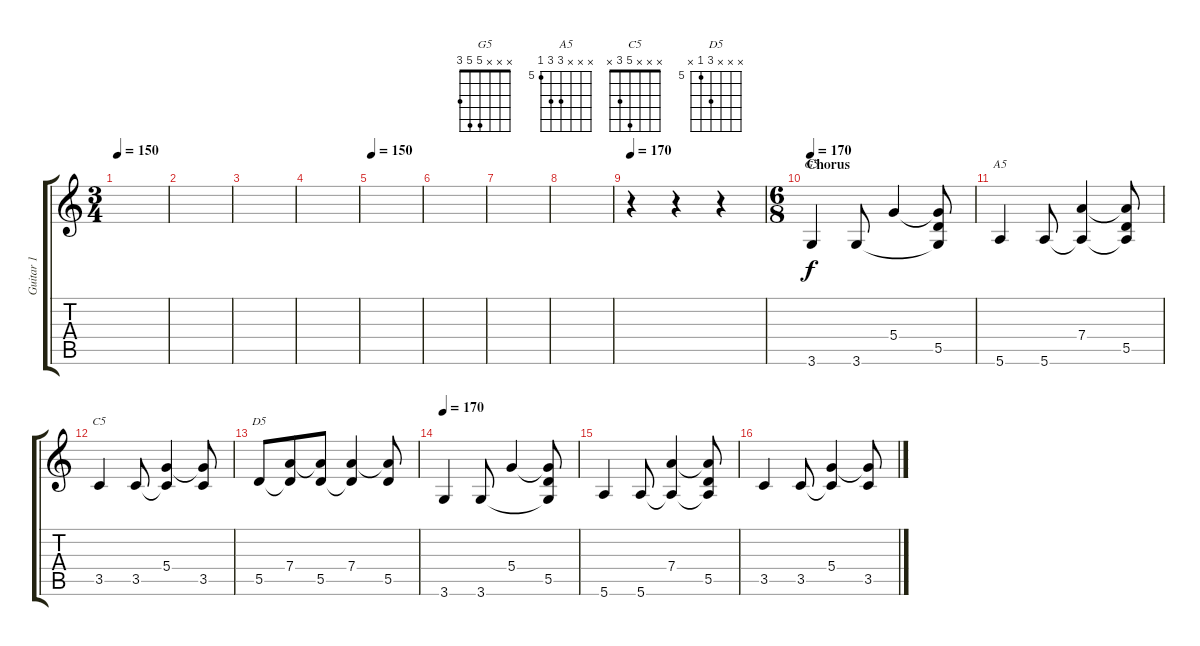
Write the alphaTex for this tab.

\track ("Guitar 1" "Guitar 1") {instrument distortionguitar}
\staff {score tabs}
\tuning (E4 B3 G3 D3 A2 E2) {hide}
\chord ("G5" x x x 5 5 3)
\chord ("A5" x x x 7 7 5) {firstfret 5}
\chord ("C5" x x x 5 3 x)
\chord ("D5" x x x 7 5 x) {firstfret 5}
\ts (3 4)
\tempo 150
\clef g2
\ks c
|
|
|
|
\tempo 150
|
|
|
|
\tempo 170
r.4 r.4 r.4 |
\ts (6 8)
\section ("" "Chorus")
\tempo 170
3.6.4{ch "G5"} 3.6.8 5.4.4 (5.4{t} 5.5 3.6{t}).8 |
5.6.4{ch "A5"} 5.6.8 (7.4 5.6{t}).4 (7.4{t} 5.5 5.6{t}).8 |
3.5.4{ch "C5"} 3.5.8 (5.4 3.5{t}).4 (5.4{t} 3.5).8 |
5.5.8{ch "D5"} (7.4 5.5{t}).8 (7.4{t} 5.5).8 (7.4 5.5{t}).4 (7.4{t} 5.5).8 |
\tempo 170
3.6.4 3.6.8 5.4.4 (5.4{t} 5.5 3.6{t}).8 |
5.6.4 5.6.8 (7.4 5.6{t}).4 (7.4{t} 5.5 5.6{t}).8 |
3.5.4 3.5.8 (5.4 3.5{t}).4 (5.4{t} 3.5).8
